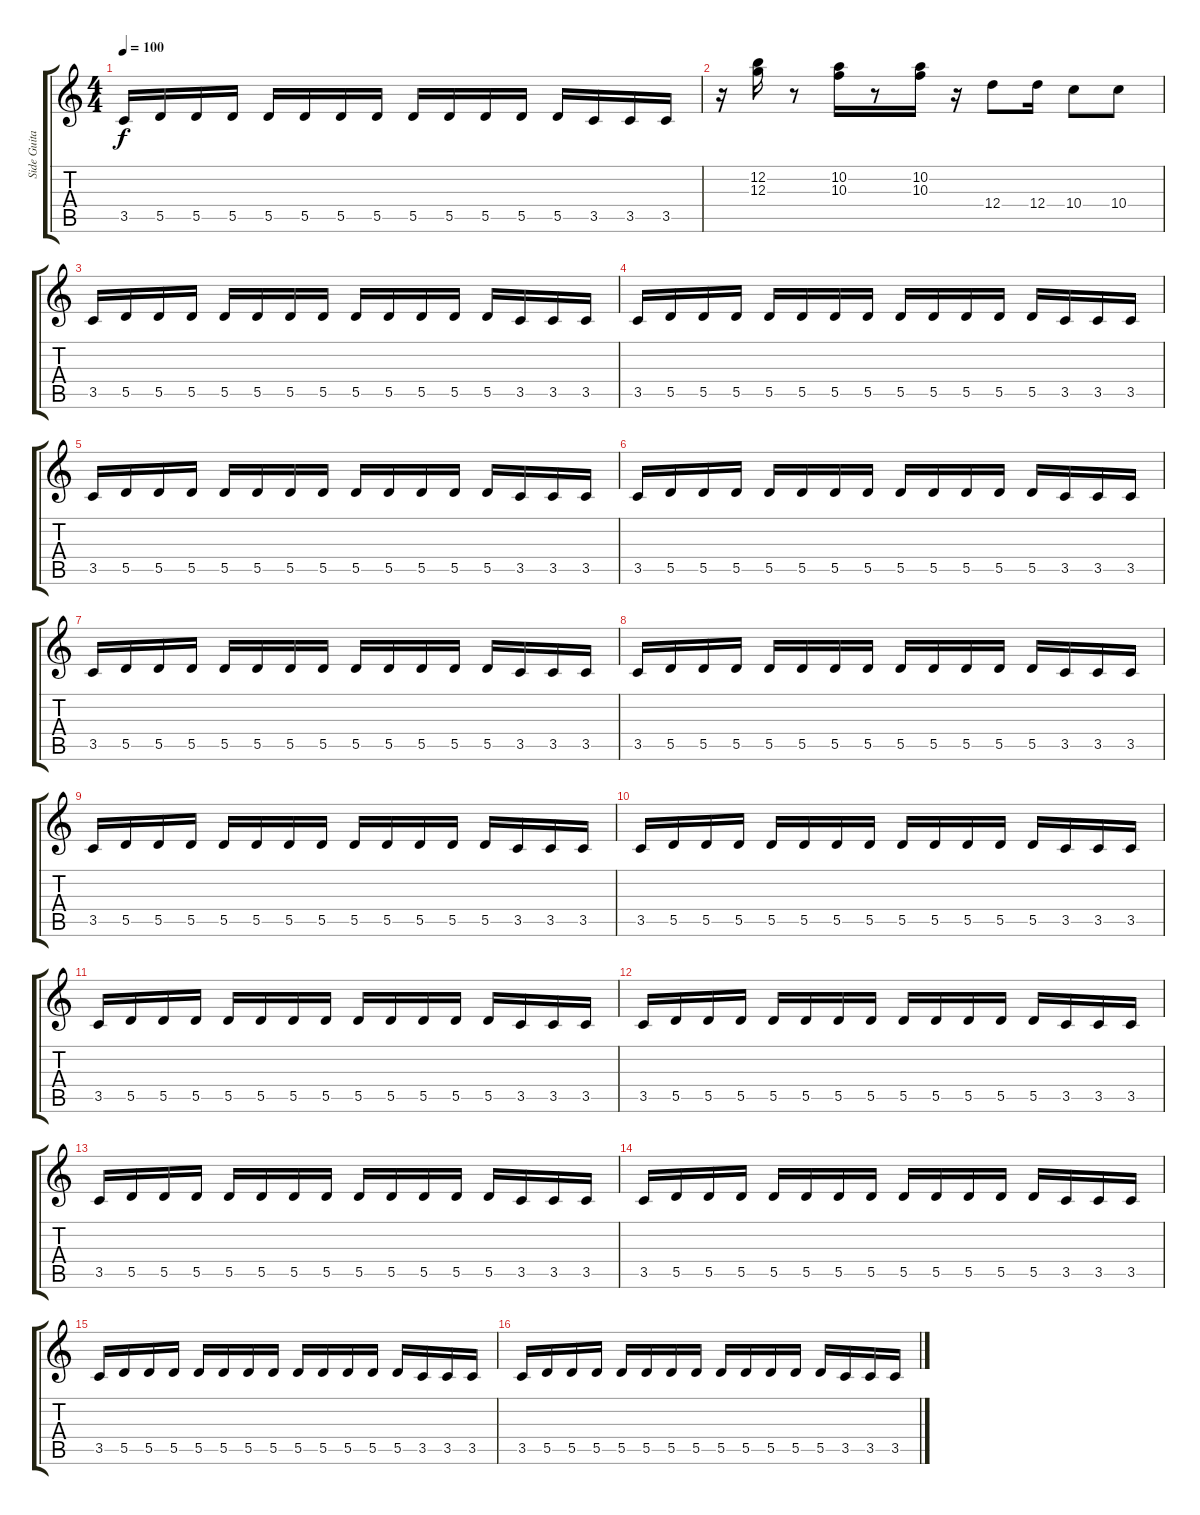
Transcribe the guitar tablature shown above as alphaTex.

\track ("Side Guitar" "Side Guita") {instrument distortionguitar}
\staff {score tabs}
\tuning (E4 B3 G3 D3 A2 E2) {hide}
\ts (4 4)
\tempo 100
\clef g2
\ks c
3.5.16{dy f} 5.5.16 5.5.16 5.5.16 5.5.16 5.5.16 5.5.16 5.5.16 5.5.16 5.5.16 5.5.16 5.5.16 5.5.16 3.5.16 3.5.16 3.5.16 |
r.16 (12.2 12.3).16 r.8 (10.2 10.3).16 r.8 (10.2 10.3).16 r.16 12.4.8 12.4.16 10.4.8 10.4.8 |
3.5.16 5.5.16 5.5.16 5.5.16 5.5.16 5.5.16 5.5.16 5.5.16 5.5.16 5.5.16 5.5.16 5.5.16 5.5.16 3.5.16 3.5.16 3.5.16 |
3.5.16 5.5.16 5.5.16 5.5.16 5.5.16 5.5.16 5.5.16 5.5.16 5.5.16 5.5.16 5.5.16 5.5.16 5.5.16 3.5.16 3.5.16 3.5.16 |
3.5.16 5.5.16 5.5.16 5.5.16 5.5.16 5.5.16 5.5.16 5.5.16 5.5.16 5.5.16 5.5.16 5.5.16 5.5.16 3.5.16 3.5.16 3.5.16 |
3.5.16 5.5.16 5.5.16 5.5.16 5.5.16 5.5.16 5.5.16 5.5.16 5.5.16 5.5.16 5.5.16 5.5.16 5.5.16 3.5.16 3.5.16 3.5.16 |
3.5.16 5.5.16 5.5.16 5.5.16 5.5.16 5.5.16 5.5.16 5.5.16 5.5.16 5.5.16 5.5.16 5.5.16 5.5.16 3.5.16 3.5.16 3.5.16 |
3.5.16 5.5.16 5.5.16 5.5.16 5.5.16 5.5.16 5.5.16 5.5.16 5.5.16 5.5.16 5.5.16 5.5.16 5.5.16 3.5.16 3.5.16 3.5.16 |
3.5.16 5.5.16 5.5.16 5.5.16 5.5.16 5.5.16 5.5.16 5.5.16 5.5.16 5.5.16 5.5.16 5.5.16 5.5.16 3.5.16 3.5.16 3.5.16 |
3.5.16 5.5.16 5.5.16 5.5.16 5.5.16 5.5.16 5.5.16 5.5.16 5.5.16 5.5.16 5.5.16 5.5.16 5.5.16 3.5.16 3.5.16 3.5.16 |
3.5.16 5.5.16 5.5.16 5.5.16 5.5.16 5.5.16 5.5.16 5.5.16 5.5.16 5.5.16 5.5.16 5.5.16 5.5.16 3.5.16 3.5.16 3.5.16 |
3.5.16 5.5.16 5.5.16 5.5.16 5.5.16 5.5.16 5.5.16 5.5.16 5.5.16 5.5.16 5.5.16 5.5.16 5.5.16 3.5.16 3.5.16 3.5.16 |
3.5.16 5.5.16 5.5.16 5.5.16 5.5.16 5.5.16 5.5.16 5.5.16 5.5.16 5.5.16 5.5.16 5.5.16 5.5.16 3.5.16 3.5.16 3.5.16 |
3.5.16 5.5.16 5.5.16 5.5.16 5.5.16 5.5.16 5.5.16 5.5.16 5.5.16 5.5.16 5.5.16 5.5.16 5.5.16 3.5.16 3.5.16 3.5.16 |
3.5.16 5.5.16 5.5.16 5.5.16 5.5.16 5.5.16 5.5.16 5.5.16 5.5.16 5.5.16 5.5.16 5.5.16 5.5.16 3.5.16 3.5.16 3.5.16 |
3.5.16 5.5.16 5.5.16 5.5.16 5.5.16 5.5.16 5.5.16 5.5.16 5.5.16 5.5.16 5.5.16 5.5.16 5.5.16 3.5.16 3.5.16 3.5.16
